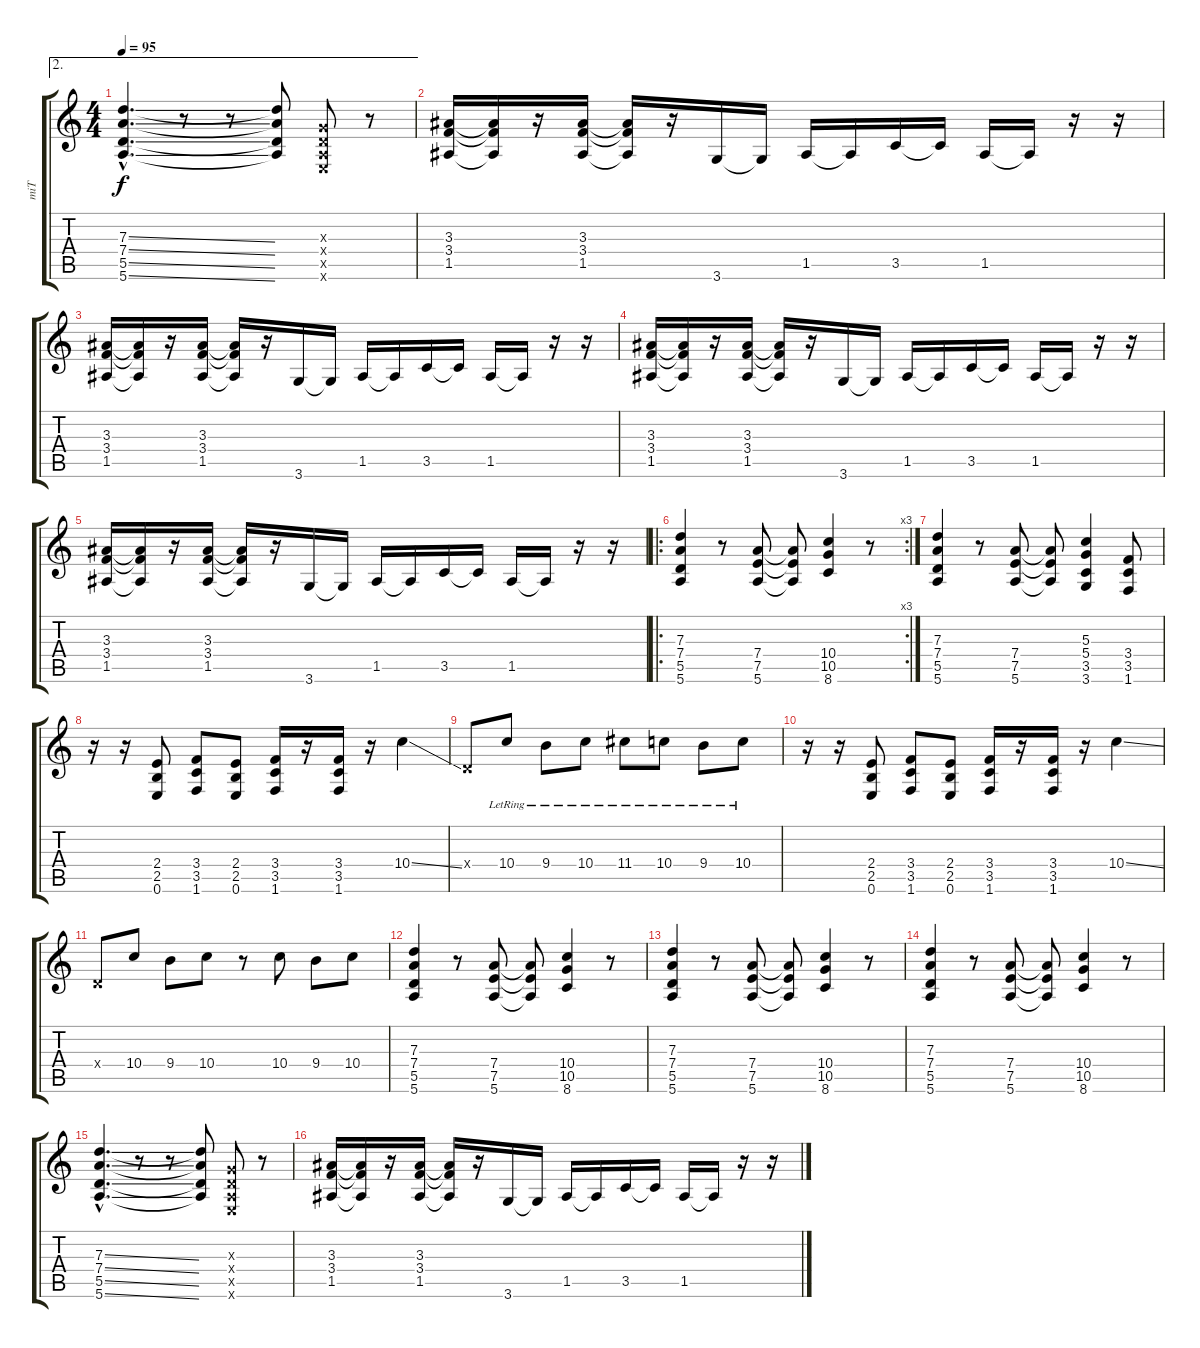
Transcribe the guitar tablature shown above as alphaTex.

\track ("miT" "miT") {instrument overdrivenguitar}
\staff {score tabs}
\tuning (E4 B3 G3 D3 A2 E2) {hide}
\ae 2
\ts (4 4)
\tempo 95
\clef g2
\ks c
(7.3{ss hac} 7.4{ss hac} 5.5{ss hac} 5.6{ss hac}).4{d dy f} r.8 r.8 (7.3{t} 7.4{t} 5.5{t} 5.6{t}).8 (0.3{x} 0.4{x} 0.5{x} 0.6{x}).8 r.8 |
(3.3 3.4 1.5).16 (3.3{t} 3.4{t} 1.5{t}).16 r.16 (3.3 3.4 1.5).16 (3.3{t} 3.4{t} 1.5{t}).16 r.16 3.6.16 3.6{t}.16 1.5.16 1.5{t}.16 3.5.16 3.5{t}.16 1.5.16 1.5{t}.16 r.16 r.16 |
(3.3 3.4 1.5).16 (3.3{t} 3.4{t} 1.5{t}).16 r.16 (3.3 3.4 1.5).16 (3.3{t} 3.4{t} 1.5{t}).16 r.16 3.6.16 3.6{t}.16 1.5.16 1.5{t}.16 3.5.16 3.5{t}.16 1.5.16 1.5{t}.16 r.16 r.16 |
(3.3 3.4 1.5).16 (3.3{t} 3.4{t} 1.5{t}).16 r.16 (3.3 3.4 1.5).16 (3.3{t} 3.4{t} 1.5{t}).16 r.16 3.6.16 3.6{t}.16 1.5.16 1.5{t}.16 3.5.16 3.5{t}.16 1.5.16 1.5{t}.16 r.16 r.16 |
(3.3 3.4 1.5).16 (3.3{t} 3.4{t} 1.5{t}).16 r.16 (3.3 3.4 1.5).16 (3.3{t} 3.4{t} 1.5{t}).16 r.16 3.6.16 3.6{t}.16 1.5.16 1.5{t}.16 3.5.16 3.5{t}.16 1.5.16 1.5{t}.16 r.16 r.16 |
\ro
\rc 3
(7.3 7.4 5.5 5.6).4 r.8 (7.4 7.5 5.6).8 (7.4{t} 7.5{t} 5.6{t}).8 (10.4 10.5 8.6).4 r.8 |
(7.3 7.4 5.5 5.6).4 r.8 (7.4 7.5 5.6).8 (7.4{t} 7.5{t} 5.6{t}).8 (5.3 5.4 3.5 3.6).4 (3.4 3.5 1.6).8 |
r.16 r.16 (2.4 2.5 0.6).8 (3.4 3.5 1.6).8 (2.4 2.5 0.6).8 (3.4 3.5 1.6).16 r.16 (3.4 3.5 1.6).16 r.16 10.4{ss}.4 |
0.4{x}.8 10.4{lr}.8 9.4{lr}.8 10.4{lr}.8 11.4{lr}.8 10.4{lr}.8 9.4{lr}.8 10.4{lr}.8 |
r.16 r.16 (2.4 2.5 0.6).8 (3.4 3.5 1.6).8 (2.4 2.5 0.6).8 (3.4 3.5 1.6).16 r.16 (3.4 3.5 1.6).16 r.16 10.4{ss}.4 |
0.4{x}.8 10.4.8 9.4.8 10.4.8 r.8 10.4.8 9.4.8 10.4.8 |
(7.3 7.4 5.5 5.6).4 r.8 (7.4 7.5 5.6).8 (7.4{t} 7.5{t} 5.6{t}).8 (10.4 10.5 8.6).4 r.8 |
(7.3 7.4 5.5 5.6).4 r.8 (7.4 7.5 5.6).8 (7.4{t} 7.5{t} 5.6{t}).8 (10.4 10.5 8.6).4 r.8 |
(7.3 7.4 5.5 5.6).4 r.8 (7.4 7.5 5.6).8 (7.4{t} 7.5{t} 5.6{t}).8 (10.4 10.5 8.6).4 r.8 |
(7.3{ss hac} 7.4{ss hac} 5.5{ss hac} 5.6{ss hac}).4{d} r.8 r.8 (7.3{t} 7.4{t} 5.5{t} 5.6{t}).8 (0.3{x} 0.4{x} 0.5{x} 0.6{x}).8 r.8 |
(3.3 3.4 1.5).16 (3.3{t} 3.4{t} 1.5{t}).16 r.16 (3.3 3.4 1.5).16 (3.3{t} 3.4{t} 1.5{t}).16 r.16 3.6.16 3.6{t}.16 1.5.16 1.5{t}.16 3.5.16 3.5{t}.16 1.5.16 1.5{t}.16 r.16 r.16
